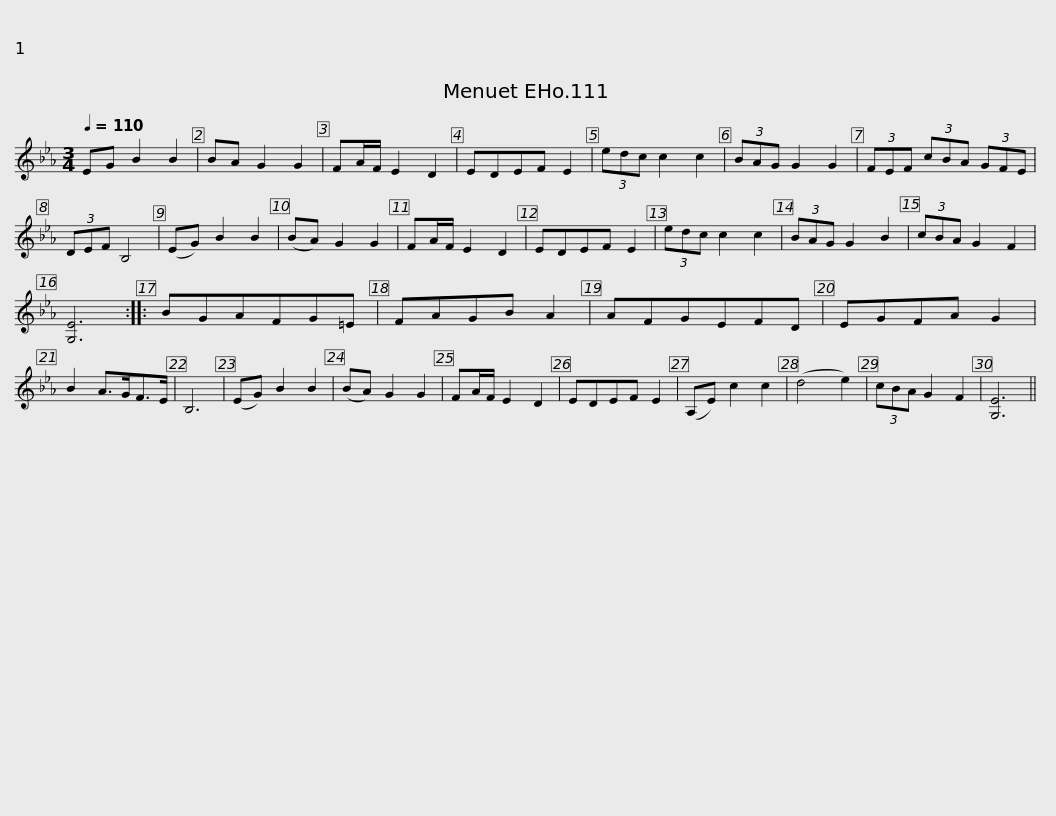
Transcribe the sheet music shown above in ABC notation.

X:1
L:1/8
Q:1/4=110
M:3/4
I:linebreak $
K:Eb
V:1 treble
V:1
 EG B2 B2 | BA G2 G2 | FA/F/ E2 D2 | EDEF E2 | (3edc c2 c2 | %5
 (3BAG G2 G2 | (3FEF (3cBA (3GFE | (3DEF B,4 |$ (EG) B2 B2 | (BA) G2 G2 | %10
 FA/F/ E2 D2 | EDEF E2 | (3edc c2 c2 | (3BAG G2 B2 | (3cBA G2 F2 | %15
 [G,E]6 :: BGAFG=E |$ FAGB A2 | AFGEFD | EGFA G2 | %20
 B2 A>GF>E | B,6 | (EG) B2 B2 | (BA) G2 G2 | FA/F/ E2 D2 | %25
 EDEF E2 |$ (A,E) c2 c2 | (d4 e2) | (3cBA G2 F2 | [G,E]6 || %30
